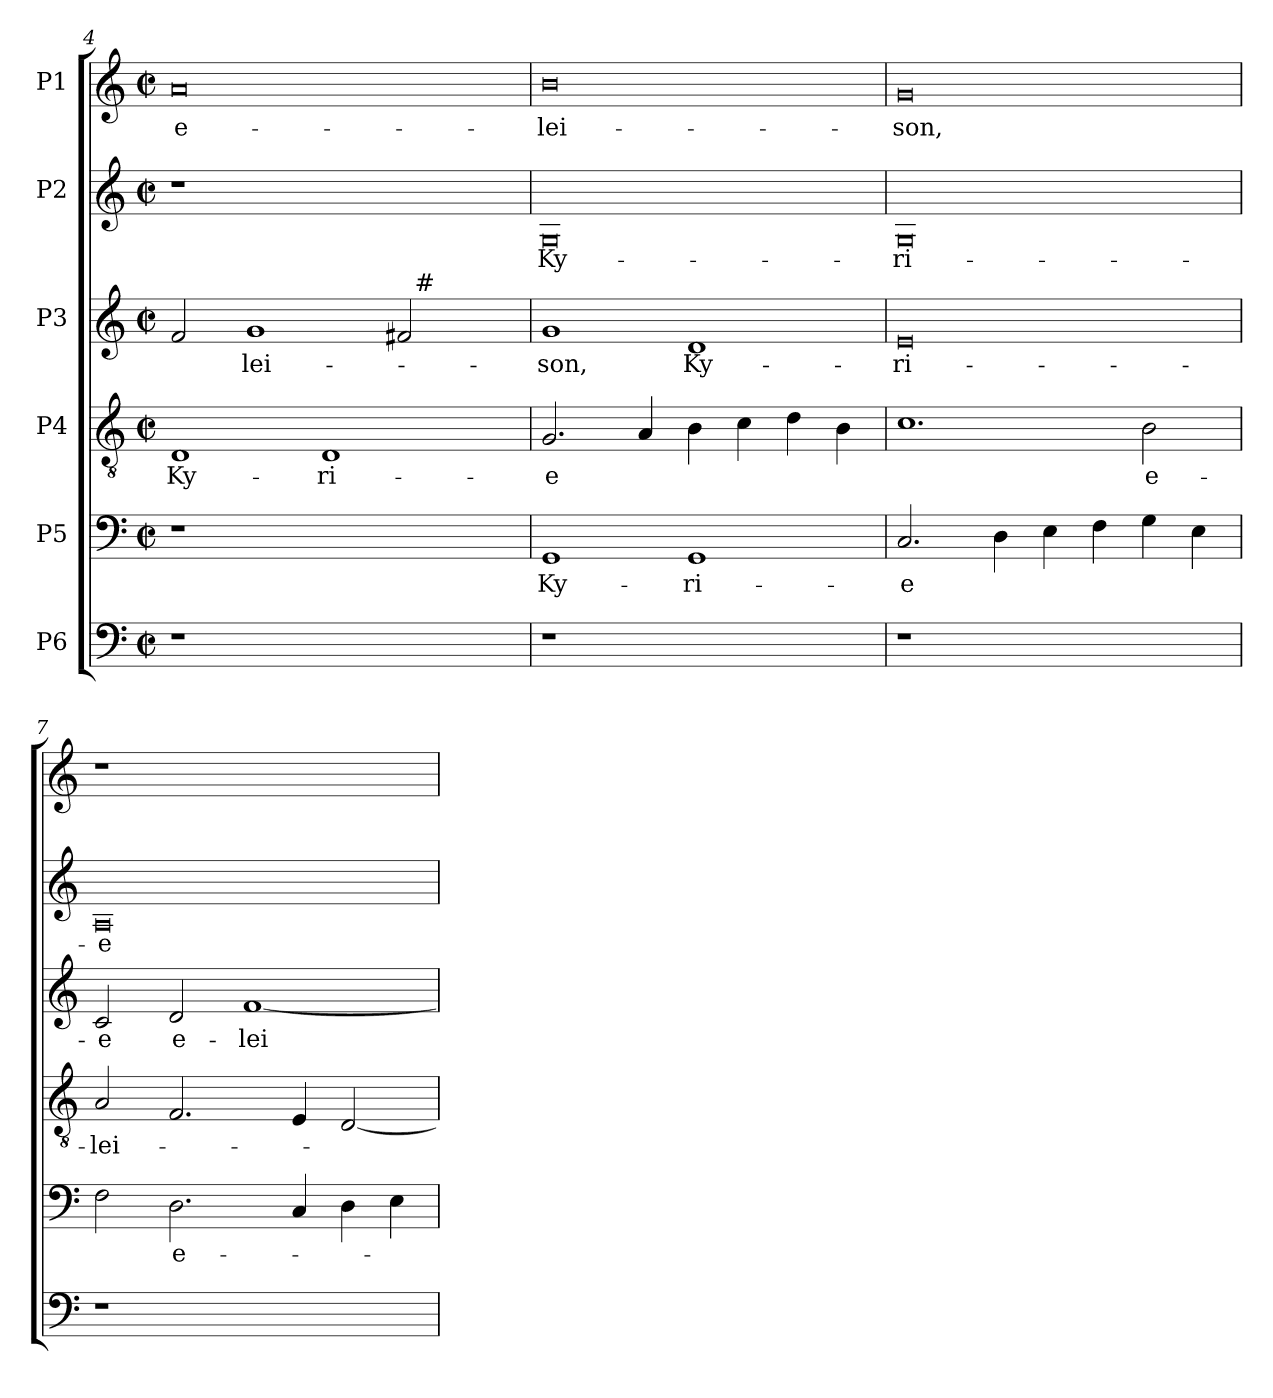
**kern	**kern	**text	**kern	**text	**kern	**text	**kern	**text	**kern	**text
*part6	*part5	*part5	*part4	*part4	*part3	*part3	*part2	*part2	*part1	*part1
*staff6	*staff5	*staff5	*staff4	*staff4	*staff3	*staff3	*staff2	*staff2	*staff1	*staff1
*I"P6	*I"P5	*	*I"P4	*	*I"P3	*	*I"P2	*	*I"P1	*
*clefF4	*clefF4	*	*clefGv2	*	*clefG2	*	*clefG2	*	*clefG2	*
*	*	*	*ITrd7c12	*	*	*	*	*	*	*
*k[]	*k[]	*	*k[]	*	*k[]	*	*k[]	*	*k[]	*
*C:	*C:	*	*C:	*	*C:	*	*C:	*	*C:	*
*M2/2	*M2/2	*	*M2/2	*	*M2/2	*	*M2/2	*	*M2/2	*
*met(c|)	*met(c|)	*	*met(c|)	*	*met(c|)	*	*met(c|)	*	*met(c|)	*
=4	=4	=4	=4	=4	=4	=4	=4	=4	=4	=4
!LO:N:vis=1	!LO:N:vis=1	!	!	!	!	!	!	!	!	!
!	!	!	!	!LO:LY:b:color=#000000	!	!	!LO:N:vis=1	!	!	!
!	!	!	!	!	!	!	!	!	!	!LO:LY:b:color=#000000
*	*	*	*	*	*^	*	*	*	*	*
1r	1r	.	1DDi	Ky-	2fi/	1ryy	.	1r	.	0ai	e-
!	!	!	!	!	!	!	!LO:LY:b:color=#000000	!	!	!	!
.	.	.	.	.	1gi	.	-lei-	.	.	.	.
!	!	!	!	!LO:LY:b:color=#000000	!	!	!	!	!	!	!
1ryy	1ryy	.	1DDi	-ri-	.	2ryy	.	1ryy	.	.	.
.	.	.	.	.	2f#i/	32ryy	.	.	.	.	.
.	.	.	.	.	.	256ryy	.	.	.	.	.
!	!	!	!	!	!	!LO:TX:a:t=#	!	!	!	!	!
.	.	.	.	.	.	4ryy	.	.	.	.	.
.	.	.	.	.	.	8ryy	.	.	.	.	.
.	.	.	.	.	.	16ryy	.	.	.	.	.
.	.	.	.	.	.	64..ryy	.	.	.	.	.
=5	=5	=5	=5	=5	=5	=5	=5	=5	=5	=5	=5
!LO:N:vis=1	!	!	!	!	!	!	!	!	!	!	!
*	*	*	*	*	*v	*v	*	*	*	*	*
*	*	*	*	*	*^	*	*	*	*	*
!	!	!LO:LY:b:color=#000000	!	!	!	!	!	!	!	!	!
*	*	*	*	*	*v	*v	*	*	*	*	*
*	*	*	*	*	*^	*	*	*	*	*
!	!	!	!	!LO:LY:b:color=#000000	!	!	!	!	!	!	!
*	*	*	*	*	*v	*v	*	*	*	*	*
*	*	*	*	*	*^	*	*	*	*	*
!	!	!	!	!	!	!	!LO:LY:b:color=#000000	!	!	!	!
*	*	*	*	*	*v	*v	*	*	*	*	*
*	*	*	*	*	*^	*	*	*	*	*
!	!	!	!	!	!	!	!	!	!LO:LY:b:color=#000000	!	!
*	*	*	*	*	*v	*v	*	*	*	*	*
*	*	*	*	*	*^	*	*	*	*	*
!	!	!	!	!	!	!	!	!	!	!	!LO:LY:b:color=#000000
*	*	*	*	*	*v	*v	*	*	*	*	*
1r	1GGi	Ky-	2.GGi/	-e	1gi	-son,	0Gi	Ky-	0bi	-lei-
.	.	.	4AAi/	.	.	.	.	.	.	.
!	!	!LO:LY:b:color=#000000	!	!	!	!	!	!	!	!
!	!	!	!	!	!	!LO:LY:b:color=#000000	!	!	!	!
1ryy	1GGi	-ri-	4BBi\	.	1di	Ky-	.	.	.	.
.	.	.	4Ci\	.	.	.	.	.	.	.
.	.	.	4Di\	.	.	.	.	.	.	.
.	.	.	4BBi\	.	.	.	.	.	.	.
=6	=6	=6	=6	=6	=6	=6	=6	=6	=6	=6
!LO:N:vis=1	!	!	!	!	!	!	!	!	!	!
!	!	!LO:LY:b:color=#000000	!	!	!	!	!	!	!	!
!	!	!	!	!	!	!LO:LY:b:color=#000000	!	!	!	!
!	!	!	!	!	!	!	!	!LO:LY:b:color=#000000	!	!
!	!	!	!	!	!	!	!	!	!	!LO:LY:b:color=#000000
1r	2.Ci/	-e	1.Ci	.	0ei	-ri-	0Gi	-ri-	0gi	-son,
.	4Di\	.	.	.	.	.	.	.	.	.
1ryy	4Ei\	.	.	.	.	.	.	.	.	.
.	4Fi\	.	.	.	.	.	.	.	.	.
!	!	!	!	!LO:LY:b:color=#000000	!	!	!	!	!	!
.	4Gi\	.	2BBi\	e-	.	.	.	.	.	.
.	4Ei\	.	.	.	.	.	.	.	.	.
!!LO:LB:g=z
=7	=7	=7	=7	=7	=7	=7	=7	=7	=7	=7
!LO:N:vis=1	!	!	!	!	!	!	!	!	!	!
!	!	!	!	!LO:LY:b:color=#000000	!	!	!	!	!	!
!	!	!	!	!	!	!LO:LY:b:color=#000000	!	!	!	!
!	!	!	!	!	!	!	!	!LO:LY:b:color=#000000	!LO:N:vis=1	!
1r	2Fi\	.	2AAi/	-lei-	2ci/	-e	0Ai	-e	1r	.
!	!	!LO:LY:b:color=#000000	!	!	!	!	!	!	!	!
!	!	!	!	!	!	!LO:LY:b:color=#000000	!	!	!	!
.	2.Di\	e-	2.FFi/	.	2di/	e-	.	.	.	.
!	!	!	!	!	!	!LO:LY:b:color=#000000	!	!	!	!
1ryy	.	.	.	.	[1fi	-lei-	.	.	1ryy	.
.	4Ci/	.	4EEi/	.	.	.	.	.	.	.
.	4Di\	.	[2DDi/	.	.	.	.	.	.	.
.	4Ei\	.	.	.	.	.	.	.	.	.
=	=	=	=	=	=	=	=	=	=	=
*-	*-	*-	*-	*-	*-	*-	*-	*-	*-	*-
